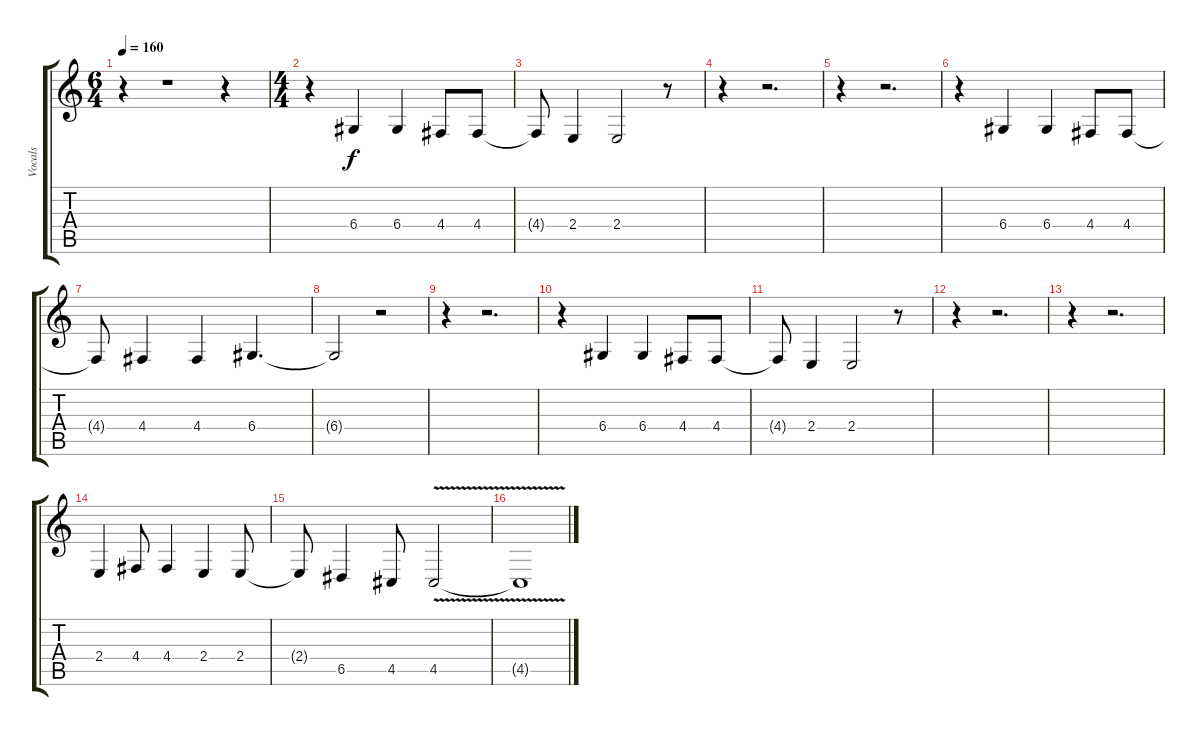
\track ("Vocals" "Vocals") {instrument choiraahs}
\staff {score tabs}
\tuning (E4 B3 G3 D3 A2 E2) {hide}
\ts (6 4)
\tempo 160
\clef g2
\ks c
r.4{dy f} r.1 r.4 |
\ts (4 4)
r.4 6.4.4 6.4.4 4.4.8 4.4.8 |
4.4{t}.8 2.4.4 2.4.2 r.8 |
r.4 r.2{d} |
r.4 r.2{d} |
r.4 6.4.4 6.4.4 4.4.8 4.4.8 |
4.4{t}.8 4.4.4 4.4.4 6.4.4{d} |
6.4{t}.2 r.2 |
r.4 r.2{d} |
r.4 6.4.4 6.4.4 4.4.8 4.4.8 |
4.4{t}.8 2.4.4 2.4.2 r.8 |
r.4 r.2{d} |
r.4 r.2{d} |
2.4.4 4.4.8 4.4.4 2.4.4 2.4.8 |
2.4{t}.8 6.5.4 4.5.8 4.5{v}.2 |
4.5{t}.1
